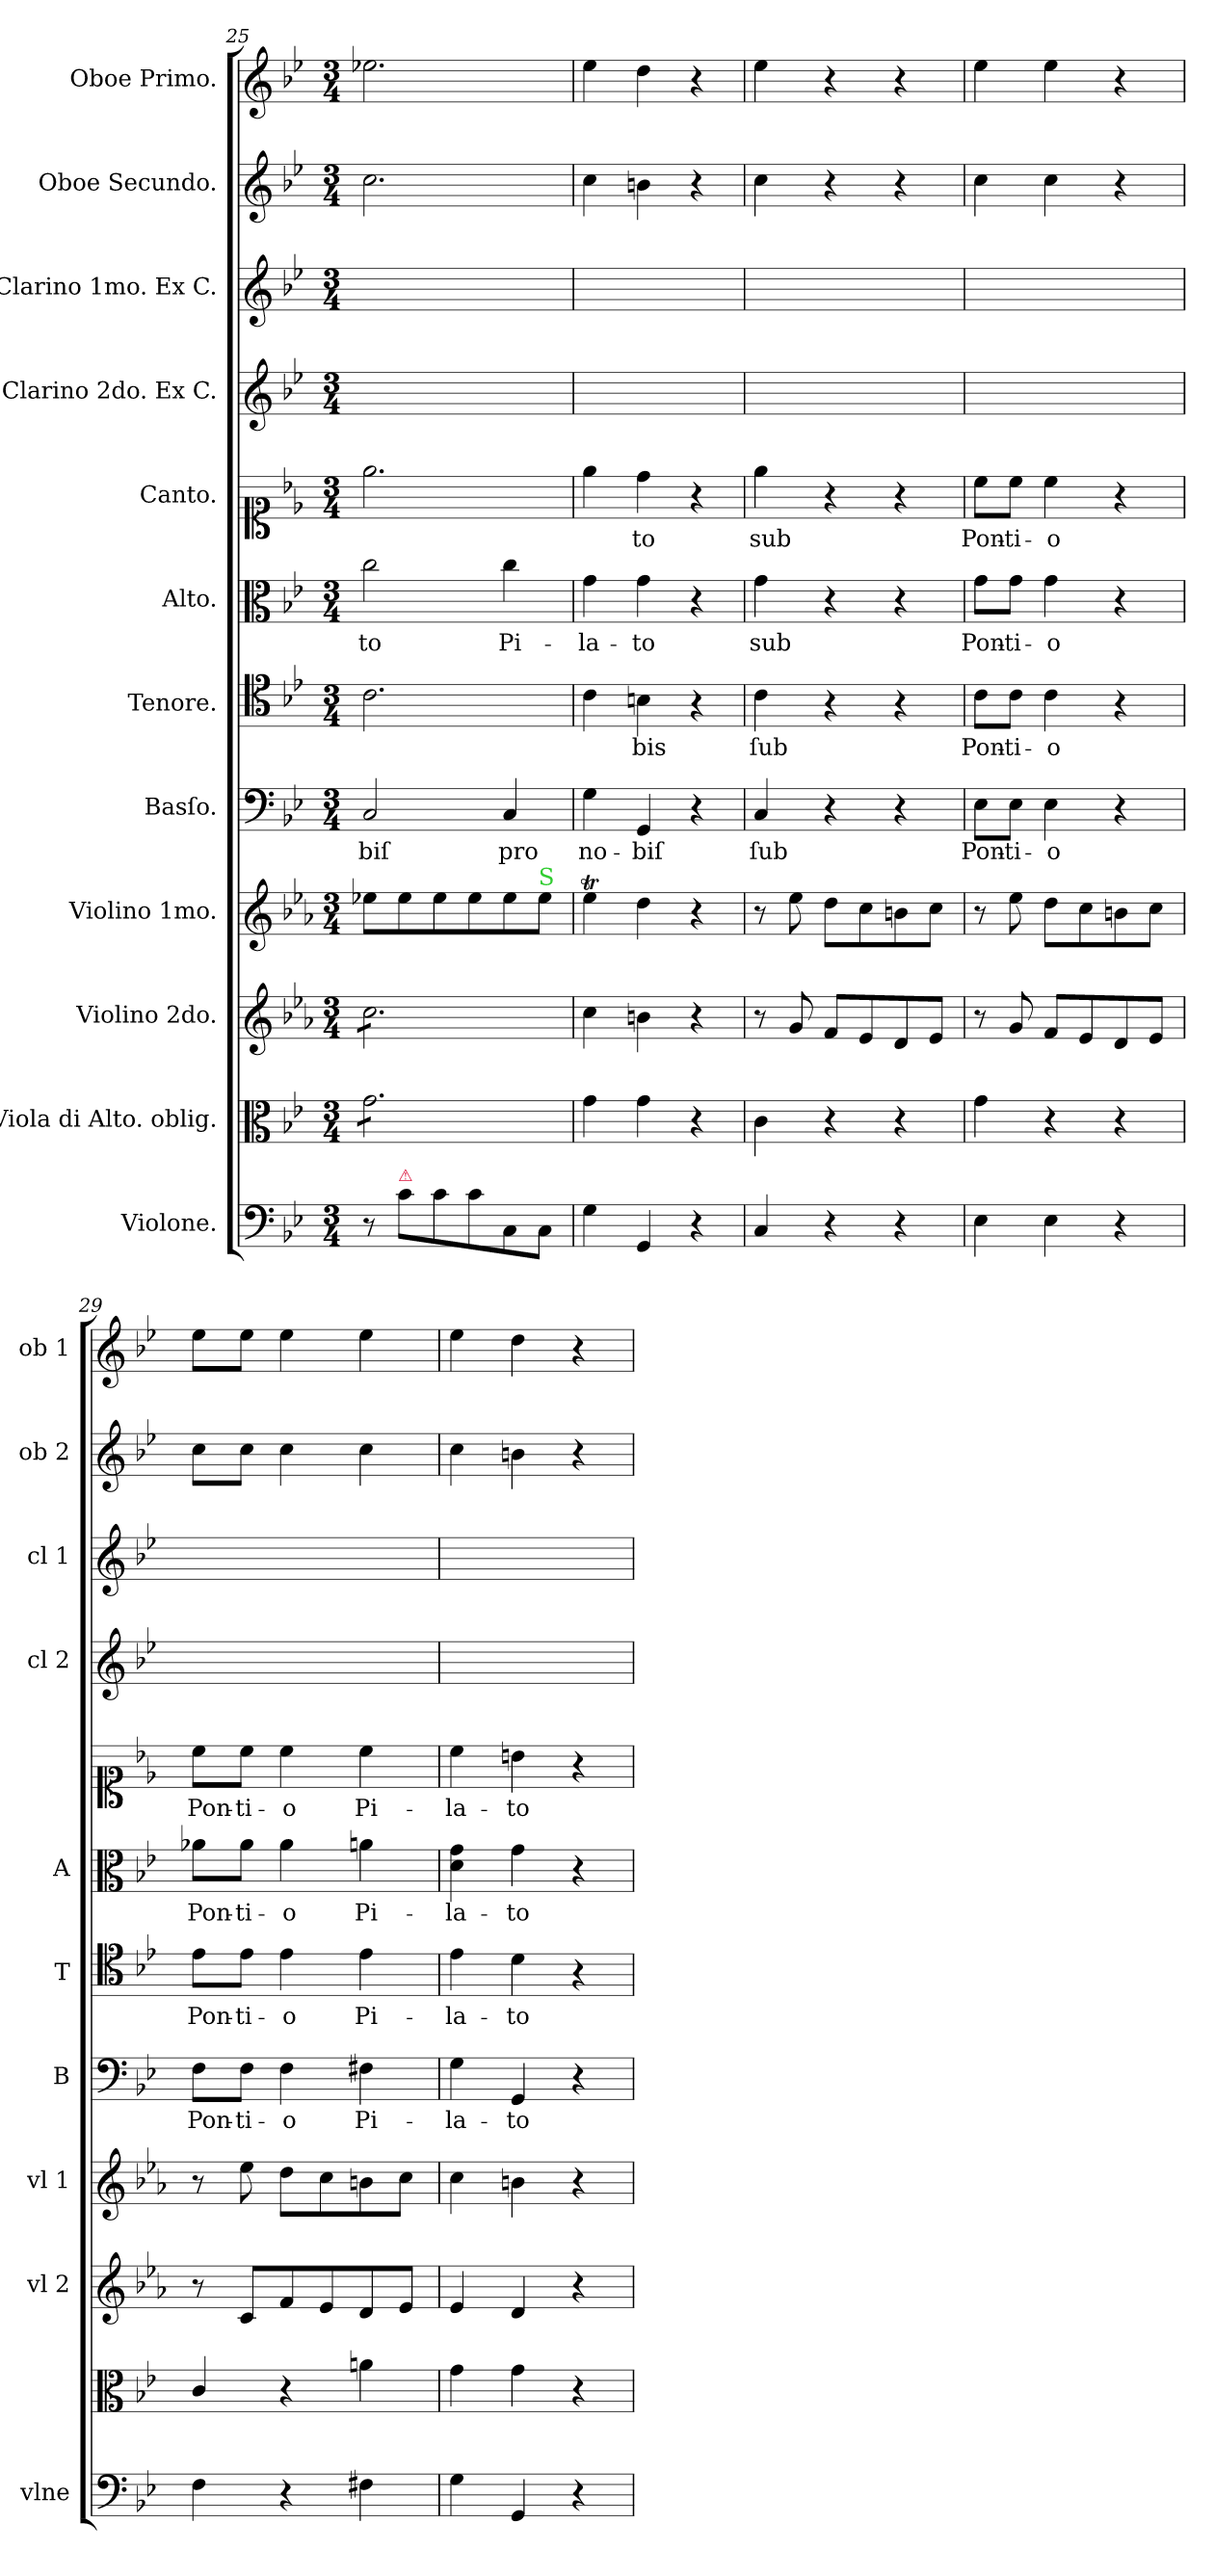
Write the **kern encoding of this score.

**kern	**kern	**kern	**kern	**kern	**text	**kern	**text	**kern	**text	**kern	**text	**kern	**kern	**kern	**kern
*part12	*part11	*part10	*part9	*part8	*part8	*part7	*part7	*part6	*part6	*part5	*part5	*part4	*part3	*part2	*part1
*staff12	*staff11	*staff10	*staff9	*staff8	*staff8	*staff7	*staff7	*staff6	*staff6	*staff5	*staff5	*staff4	*staff3	*staff2	*staff1
*I"Violone.	*I"Viola di Alto. oblig.	*I"Violino 2do.	*I"Violino 1mo.	*I"Basſo.	*	*I"Tenore.	*	*I"Alto.	*	*I"Canto.	*	*I"Clarino 2do. Ex C.	*I"Clarino 1mo. Ex C.	*I"Oboe Secundo.	*I"Oboe Primo.
*I'vlne	*	*I'vl 2	*I'vl 1	*I'B	*	*I'T	*	*I'A	*	*	*	*I'cl 2	*I'cl 1	*I'ob 2	*I'ob 1
*clefF4	*clefC3	*clefG2	*clefG2	*clefF4	*	*clefC4	*	*clefC3	*	*clefC1	*	*clefG2	*clefG2	*clefG2	*clefG2
*k[b-e-]	*k[b-e-]	*k[b-e-a-]	*k[b-e-a-]	*k[b-e-]	*	*k[b-e-]	*	*k[b-e-]	*	*k[b-e-]	*	*k[b-e-]	*k[b-e-]	*k[b-e-]	*k[b-e-]
*B-:	*B-:	*	*	*B-:	*	*B-:	*	*B-:	*	*B-:	*	*B-:	*B-:	*B-:	*B-:
*M3/4	*M3/4	*M3/4	*M3/4	*M3/4	*	*M3/4	*	*M3/4	*	*M3/4	*	*M3/4	*M3/4	*M3/4	*M3/4
=25	=25	=25	=25	=25	=25	=25	=25	=25	=25	=25	=25	=25	=25	=25	=25
*	*tremolo	*	*	*	*	*	*	*	*	*	*	*	*	*	*
*	*	*tremolo	*	*	*	*	*	*	*	*	*	*	*	*	*
8r	8g\L	8cc\L	8ee-X\L	2C/	-biſ	2.c\	.	2cc\	-to	2.ee-\	.	2.ryy	2.ryy	2.cc\	2.ee-X\
!LO:TX:a:color=crimson:t=⚠	!	!	!	!	!	!	!	!	!	!	!	!	!	!	!
8c\L	8g\	8cc\	8ee-\	.	.	.	.	.	.	.	.	.	.	.	.
8c\	8g\	8cc\	8ee-\	.	.	.	.	.	.	.	.	.	.	.	.
8c\	8g\	8cc\	8ee-\	.	.	.	.	.	.	.	.	.	.	.	.
8C/	8g\	8cc\	8ee-\	4C/	pro	.	.	4cc\	Pi-	.	.	.	.	.	.
!	!	!	!LO:TX:a:color=limegreen:t=S	!	!	!	!	!	!	!	!	!	!	!	!
8C/J	8g\J	8cc\J	8ee-\J	.	.	.	.	.	.	.	.	.	.	.	.
*	*	*Xtremolo	*	*	*	*	*	*	*	*	*	*	*	*	*
*	*Xtremolo	*	*	*	*	*	*	*	*	*	*	*	*	*	*
=26	=26	=26	=26	=26	=26	=26	=26	=26	=26	=26	=26	=26	=26	=26	=26
4G\	4g\	4cc\	4ee-T\	4G\	no-	4c\	.	4g\	-la-	4ee-\	.	2.ryy	2.ryy	4cc\	4ee-\
4GG/	4g\	4bn\	4dd\	4GG/	-biſ	4Bn\	-bis	4g\	-to	4dd\	-to	.	.	4bn\	4dd\
4r	4r	4r	4r	4r	.	4r	.	4r	.	4r	.	.	.	4r	4r
=27	=27	=27	=27	=27	=27	=27	=27	=27	=27	=27	=27	=27	=27	=27	=27
4C/	4c\	8r	8r	4C/	ſub	4c\	ſub	4g\	sub	4ee-\	sub	2.ryy	2.ryy	4cc\	4ee-\
.	.	8g/	8ee-\	.	.	.	.	.	.	.	.	.	.	.	.
4r	4r	8f/L	8dd\L	4r	.	4r	.	4r	.	4r	.	.	.	4r	4r
.	.	8e-/	8cc\	.	.	.	.	.	.	.	.	.	.	.	.
4r	4r	8d/	8bn\	4r	.	4r	.	4r	.	4r	.	.	.	4r	4r
.	.	8e-/J	8cc\J	.	.	.	.	.	.	.	.	.	.	.	.
=28	=28	=28	=28	=28	=28	=28	=28	=28	=28	=28	=28	=28	=28	=28	=28
4E-\	4g\	8r	8r	8E-\L	Pon-	8c\L	Pon-	8g\L	Pon-	8cc\L	Pon-	2.ryy	2.ryy	4cc\	4ee-\
.	.	8g/	8ee-\	8E-\J	-ti-	8c\J	-ti-	8g\J	-ti-	8cc\J	-ti-	.	.	.	.
4E-\	4r	8f/L	8dd\L	4E-\	-o	4c\	-o	4g\	-o	4cc\	-o	.	.	4cc\	4ee-\
.	.	8e-/	8cc\	.	.	.	.	.	.	.	.	.	.	.	.
4r	4r	8d/	8bn\	4r	.	4r	.	4r	.	4r	.	.	.	4r	4r
.	.	8e-/J	8cc\J	.	.	.	.	.	.	.	.	.	.	.	.
=29	=29	=29	=29	=29	=29	=29	=29	=29	=29	=29	=29	=29	=29	=29	=29
!	!	!	!	!	!LO:LY:i	!	!	!	!LO:LY:i	!	!	!	!	!	!
4F\	4c/	8r	8r	8F\L	Pon-	8e-\L	Pon-	8a-X\L	Pon-	8cc\L	Pon-	2.ryy	2.ryy	8cc\L	8ee-\L
!	!	!	!	!	!LO:LY:i	!	!	!	!LO:LY:i	!	!	!	!	!	!
.	.	8c/L	8ee-\	8F\J	-ti-	8e-\J	-ti-	8a-\J	-ti-	8cc\J	-ti-	.	.	8cc\J	8ee-\J
!	!	!	!	!	!LO:LY:i	!	!	!	!LO:LY:i	!	!	!	!	!	!
4r	4r	8f/	8dd\L	4F\	-o	4e-\	-o	4a-\	-o	4cc\	-o	.	.	4cc\	4ee-\
.	.	8e-/	8cc\	.	.	.	.	.	.	.	.	.	.	.	.
4F#X\	4an\	8d/	8bn\	4F#X\	Pi-	4e-\	Pi-	4an\	Pi-	4cc\	Pi-	.	.	4cc\	4ee-\
.	.	8e-/J	8cc\J	.	.	.	.	.	.	.	.	.	.	.	.
=30	=30	=30	=30	=30	=30	=30	=30	=30	=30	=30	=30	=30	=30	=30	=30
4G\	4g\	4e-/	4cc\	4G\	-la-	4e-\	-la-	4d\ 4g\	-la-	4cc\	-la-	2.ryy	2.ryy	4cc\	4ee-\
4GG/	4g\	4d/	4bn\	4GG/	-to	4d\	-to	4g\	-to	4bn\	-to	.	.	4bn\	4dd\
4r	4r	4r	4r	4r	.	4r	.	4r	.	4r	.	.	.	4r	4r
=	=	=	=	=	=	=	=	=	=	=	=	=	=	=	=
*-	*-	*-	*-	*-	*-	*-	*-	*-	*-	*-	*-	*-	*-	*-	*-
